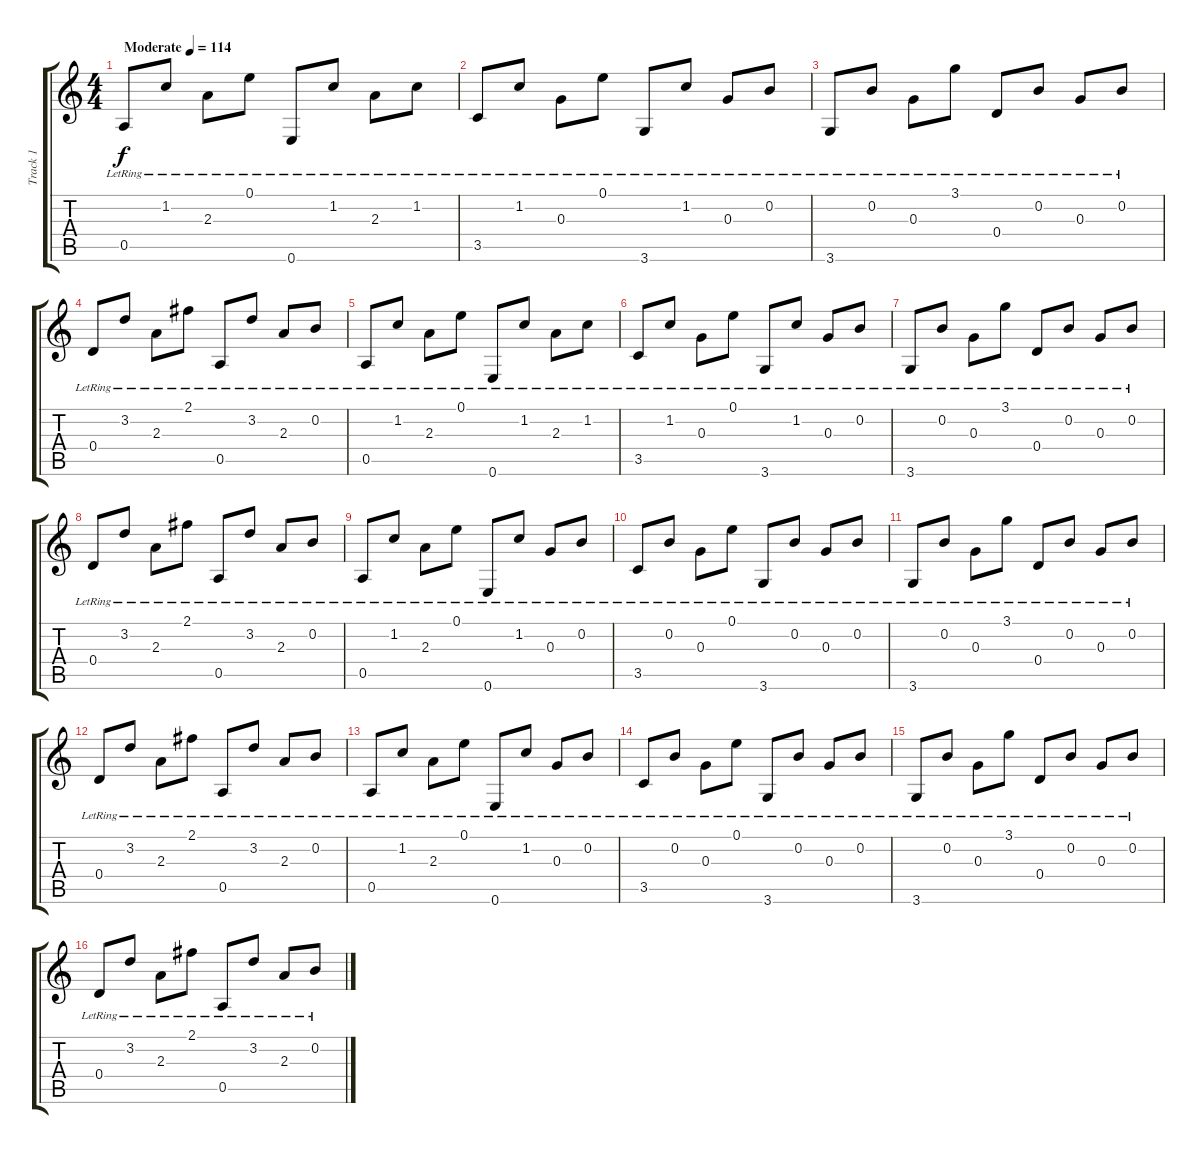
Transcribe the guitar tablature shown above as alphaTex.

\track ("Track 1" "Track 1") {instrument acousticguitarsteel}
\staff {score tabs}
\tuning (E4 B3 G3 D3 A2 E2) {hide}
\ts (4 4)
\tempo (114 "Moderate")
\clef g2
\ks c
0.5{lr}.8{dy f instrument acousticguitarsteel} 1.2{lr}.8 2.3{lr}.8 0.1{lr}.8 0.6{lr}.8 1.2{lr}.8 2.3{lr}.8 1.2{lr}.8 |
3.5{lr}.8 1.2{lr}.8 0.3{lr}.8 0.1{lr}.8 3.6{lr}.8 1.2{lr}.8 0.3{lr}.8 0.2{lr}.8 |
3.6{lr}.8 0.2{lr}.8 0.3{lr}.8 3.1{lr}.8 0.4{lr}.8 0.2{lr}.8 0.3{lr}.8 0.2{lr}.8 |
0.4{lr}.8 3.2{lr}.8 2.3{lr}.8 2.1{lr}.8 0.5{lr}.8 3.2{lr}.8 2.3{lr}.8 0.2{lr}.8 |
0.5{lr}.8 1.2{lr}.8 2.3{lr}.8 0.1{lr}.8 0.6{lr}.8 1.2{lr}.8 2.3{lr}.8 1.2{lr}.8 |
3.5{lr}.8 1.2{lr}.8 0.3{lr}.8 0.1{lr}.8 3.6{lr}.8 1.2{lr}.8 0.3{lr}.8 0.2{lr}.8 |
3.6{lr}.8 0.2{lr}.8 0.3{lr}.8 3.1{lr}.8 0.4{lr}.8 0.2{lr}.8 0.3{lr}.8 0.2{lr}.8 |
0.4{lr}.8 3.2{lr}.8 2.3{lr}.8 2.1{lr}.8 0.5{lr}.8 3.2{lr}.8 2.3{lr}.8 0.2{lr}.8 |
0.5{lr}.8 1.2{lr}.8 2.3{lr}.8 0.1{lr}.8 0.6{lr}.8 1.2{lr}.8 0.3{lr}.8 0.2{lr}.8 |
3.5{lr}.8 0.2{lr}.8 0.3{lr}.8 0.1{lr}.8 3.6{lr}.8 0.2{lr}.8 0.3{lr}.8 0.2{lr}.8 |
3.6{lr}.8 0.2{lr}.8 0.3{lr}.8 3.1{lr}.8 0.4{lr}.8 0.2{lr}.8 0.3{lr}.8 0.2{lr}.8 |
0.4{lr}.8 3.2{lr}.8 2.3{lr}.8 2.1{lr}.8 0.5{lr}.8 3.2{lr}.8 2.3{lr}.8 0.2{lr}.8 |
0.5{lr}.8 1.2{lr}.8 2.3{lr}.8 0.1{lr}.8 0.6{lr}.8 1.2{lr}.8 0.3{lr}.8 0.2{lr}.8 |
3.5{lr}.8 0.2{lr}.8 0.3{lr}.8 0.1{lr}.8 3.6{lr}.8 0.2{lr}.8 0.3{lr}.8 0.2{lr}.8 |
3.6{lr}.8 0.2{lr}.8 0.3{lr}.8 3.1{lr}.8 0.4{lr}.8 0.2{lr}.8 0.3{lr}.8 0.2{lr}.8 |
0.4{lr}.8 3.2{lr}.8 2.3{lr}.8 2.1{lr}.8 0.5{lr}.8 3.2{lr}.8 2.3{lr}.8 0.2{lr}.8
